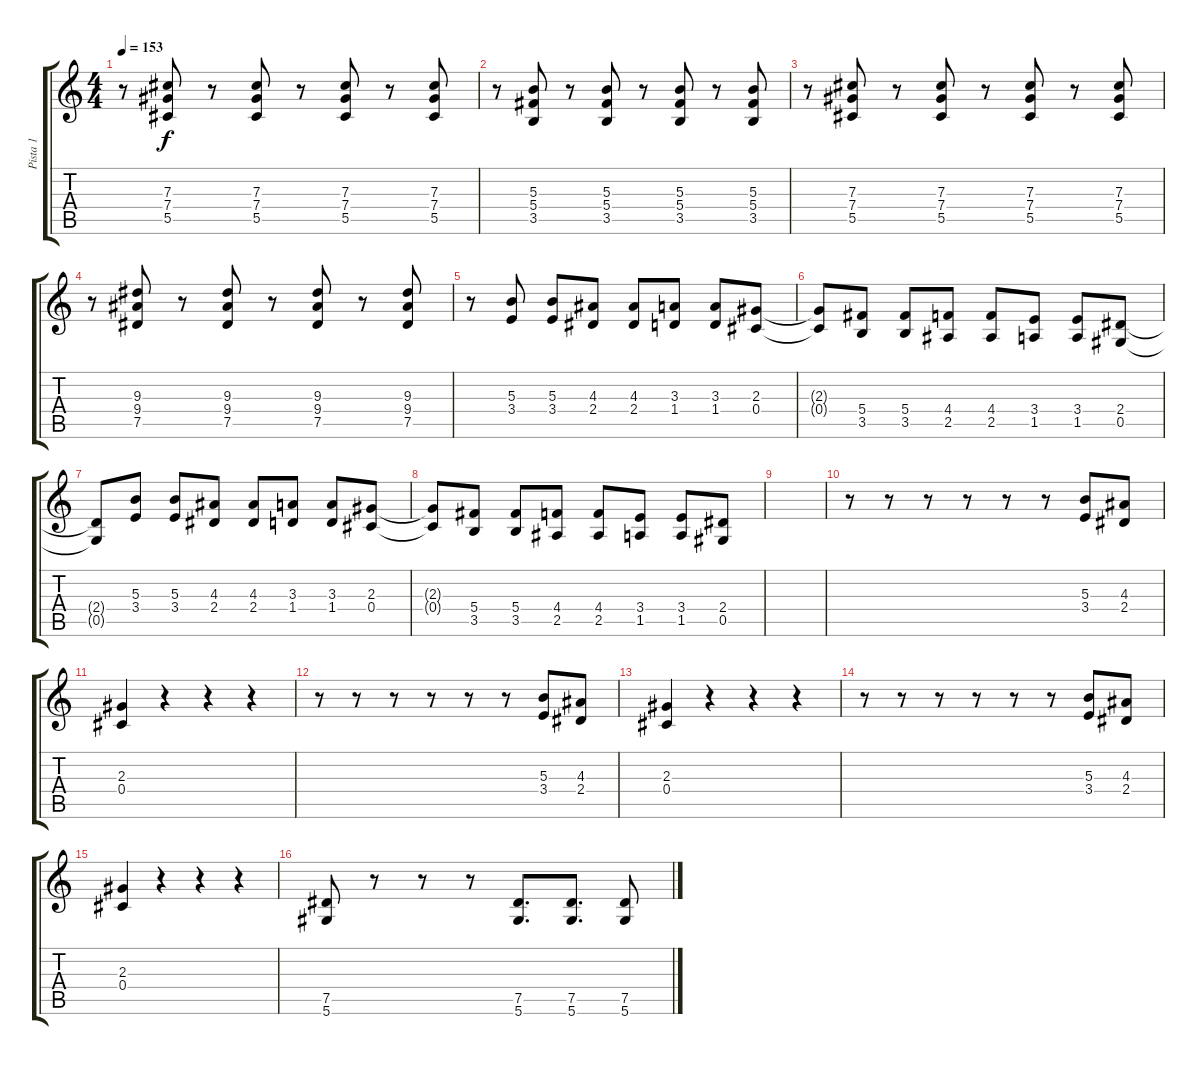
\track ("Pista 1" "Pista 1") {instrument distortionguitar}
\staff {score tabs}
\tuning (Eb4 Bb3 Gb3 Db3 Ab2 Eb2) {hide}
\ts (4 4)
\tempo 153
\clef g2
\ks c
r.8{dy f instrument electricguitarclean} (7.3 7.4 5.5).8 r.8 (7.3 7.4 5.5).8 r.8 (7.3 7.4 5.5).8 r.8 (7.3 7.4 5.5).8 |
r.8 (5.3 5.4 3.5).8 r.8 (5.3 5.4 3.5).8 r.8 (5.3 5.4 3.5).8 r.8 (5.3 5.4 3.5).8 |
r.8{instrument electricguitarclean} (7.3 7.4 5.5).8 r.8 (7.3 7.4 5.5).8 r.8 (7.3 7.4 5.5).8 r.8 (7.3 7.4 5.5).8 |
r.8{instrument electricguitarclean} (9.3 9.4 7.5).8 r.8 (9.3 9.4 7.5).8 r.8 (9.3 9.4 7.5).8 r.8 (9.3 9.4 7.5).8 |
r.8{instrument distortionguitar} (5.3 3.4).8 (5.3 3.4).8 (4.3 2.4).8 (4.3 2.4).8 (3.3 1.4).8 (3.3 1.4).8 (2.3 0.4).8 |
(2.3{t} 0.4{t}).8 (5.4 3.5).8 (5.4 3.5).8 (4.4 2.5).8 (4.4 2.5).8 (3.4 1.5).8 (3.4 1.5).8 (2.4 0.5).8 |
(2.4{t} 0.5{t}).8{instrument distortionguitar} (5.3 3.4).8 (5.3 3.4).8 (4.3 2.4).8 (4.3 2.4).8 (3.3 1.4).8 (3.3 1.4).8 (2.3 0.4).8 |
(2.3{t} 0.4{t}).8 (5.4 3.5).8 (5.4 3.5).8 (4.4 2.5).8 (4.4 2.5).8 (3.4 1.5).8 (3.4 1.5).8 (2.4 0.5).8 |
|
r.8 r.8 r.8 r.8 r.8 r.8 (5.3 3.4).8 (4.3 2.4).8 |
(2.3 0.4).4 r.4 r.4 r.4 |
r.8 r.8 r.8 r.8 r.8 r.8 (5.3 3.4).8 (4.3 2.4).8 |
(2.3 0.4).4 r.4 r.4 r.4 |
r.8 r.8 r.8 r.8 r.8 r.8 (5.3 3.4).8 (4.3 2.4).8 |
(2.3 0.4).4 r.4 r.4 r.4 |
(7.5 5.6).8 r.8 r.8 r.8 (7.5 5.6).8{d} (7.5 5.6).8{d} (7.5 5.6).8
